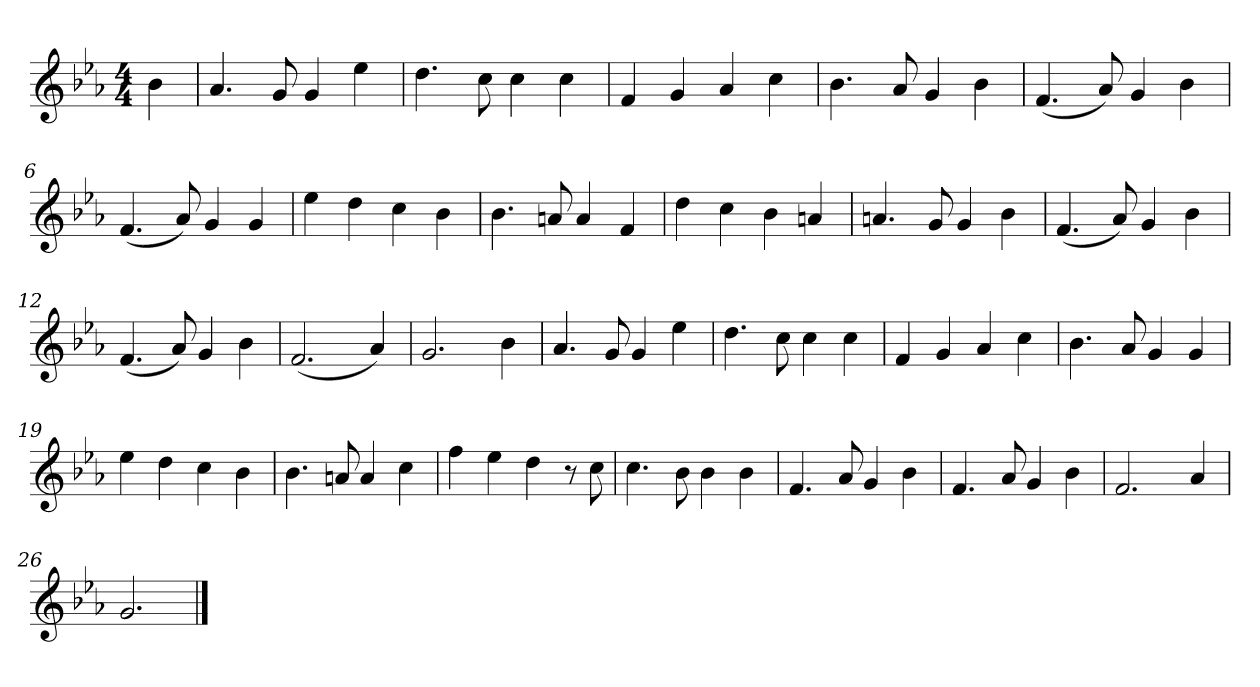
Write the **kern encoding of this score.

**kern
*part1
*staff1
*k[b-e-a-]
*M4/4
*MM120
=
4b-
=1
4.a-
8g
4g
4ee-
=2
4.dd
8cc
4cc
4cc
=3
4f
4g
4a-
4cc
=4
4.b-
8a-
4g
4b-
=5
(4.f
8a-)
4g
4b-
=6
(4.f
8a-)
4g
4g
=7
4ee-
4dd
4cc
4b-
=8
4.b-
8an
4a
4f
=9
4dd
4cc
4b-
4an
=10
4.an
8g
4g
4b-
=11
(4.f
8a-)
4g
4b-
=12
(4.f
8a-)
4g
4b-
=13
(2.f
4a-)
=14
2.g
4b-
=15
4.a-
8g
4g
4ee-
=16
4.dd
8cc
4cc
4cc
=17
4f
4g
4a-
4cc
=18
4.b-
8a-
4g
4g
=19
4ee-
4dd
4cc
4b-
=20
4.b-
8an
4a
4cc
=21
4ff
4ee-
4dd
8r
8cc
=22
4.cc
8b-
4b-
4b-
=23
4.f
8a-
4g
4b-
=24
4.f
8a-
4g
4b-
=25
2.f
4a-
=26
2.g
==
*-
